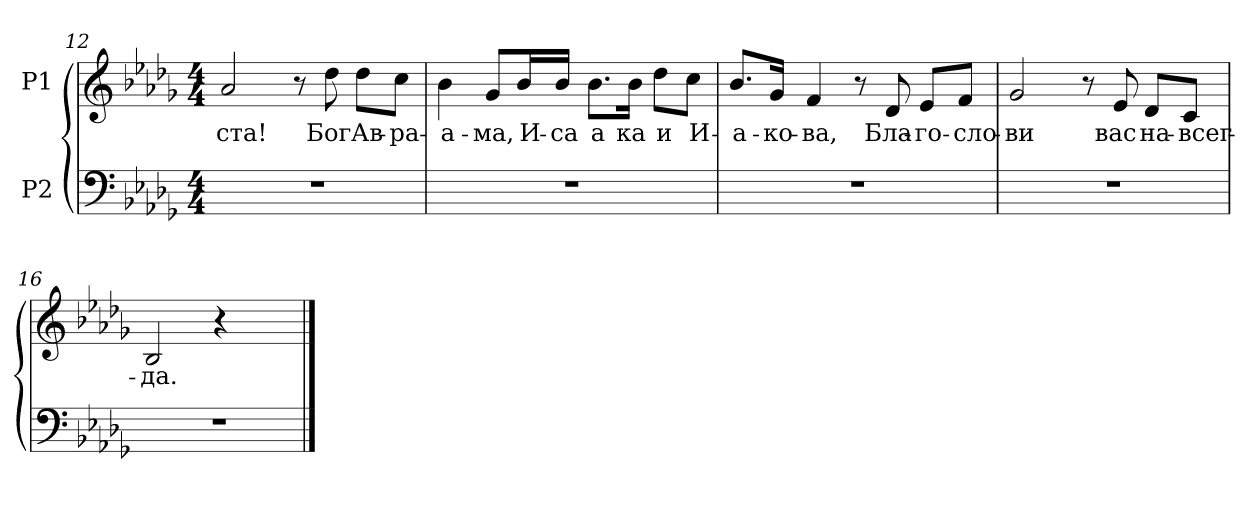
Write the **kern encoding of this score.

**kern	**kern	**text
*part2	*part1	*part1
*staff2	*staff1	*staff1
*I"P2	*I"P1	*
!!LO:LB:g=z
*clefF4	*clefG2	*
*k[b-e-a-d-g-]	*k[b-e-a-d-g-]	*
*D-:	*D-:	*
*M4/4	*M4/4	*
=12	=12	=12
!	!	!LO:LY:b:color=#000000
1r	2a-i/	-ста!
.	8r	.
!	!	!LO:LY:b:color=#000000
.	8dd-i\	Бог
!	!	!LO:LY:b:color=#000000
.	8dd-i\L	Ав-
!	!	!LO:LY:b:color=#000000
.	8cci\J	-ра-
=13	=13	=13
!	!	!LO:LY:b:color=#000000
1r	4b-i\	-а-
!	!	!LO:LY:b:color=#000000
.	8g-i/L	-ма,
!	!	!LO:LY:b:color=#000000
.	16b-i/L	И-
!	!	!LO:LY:b:color=#000000
.	16b-i/JJ	-са
!	!	!LO:LY:b:color=#000000
.	8.b-i\L	а
!	!	!LO:LY:b:color=#000000
.	16b-i\Jk	ка
!	!	!LO:LY:b:color=#000000
.	8dd-i\L	и
!	!	!LO:LY:b:color=#000000
.	8cci\J	И-
!!LO:LB:g=z
=14	=14	=14
!	!	!LO:LY:b:color=#000000
1r	8.b-i/L	-а-
!	!	!LO:LY:b:color=#000000
.	16g-i/Jk	-ко-
!	!	!LO:LY:b:color=#000000
.	4fi/	-ва,
.	8r	.
!	!	!LO:LY:b:color=#000000
.	8d-i/	Бла-
!	!	!LO:LY:b:color=#000000
.	8e-i/L	-го-
!	!	!LO:LY:b:color=#000000
.	8fi/J	-сло-
=15	=15	=15
!	!	!LO:LY:b:color=#000000
1r	2g-i/	-ви
.	8r	.
!	!	!LO:LY:b:color=#000000
.	8e-i/	вас
!	!	!LO:LY:b:color=#000000
.	8d-i/L	на-
!	!	!LO:LY:b:color=#000000
.	8ci/J	-всег-
=16	=16	=16
!LO:N:vis=1	!	!
!	!	!LO:LY:b:color=#000000
1r	2B-i/	-да.
.	4r	.
.	4ryy	.
==	==	==
*-	*-	*-
